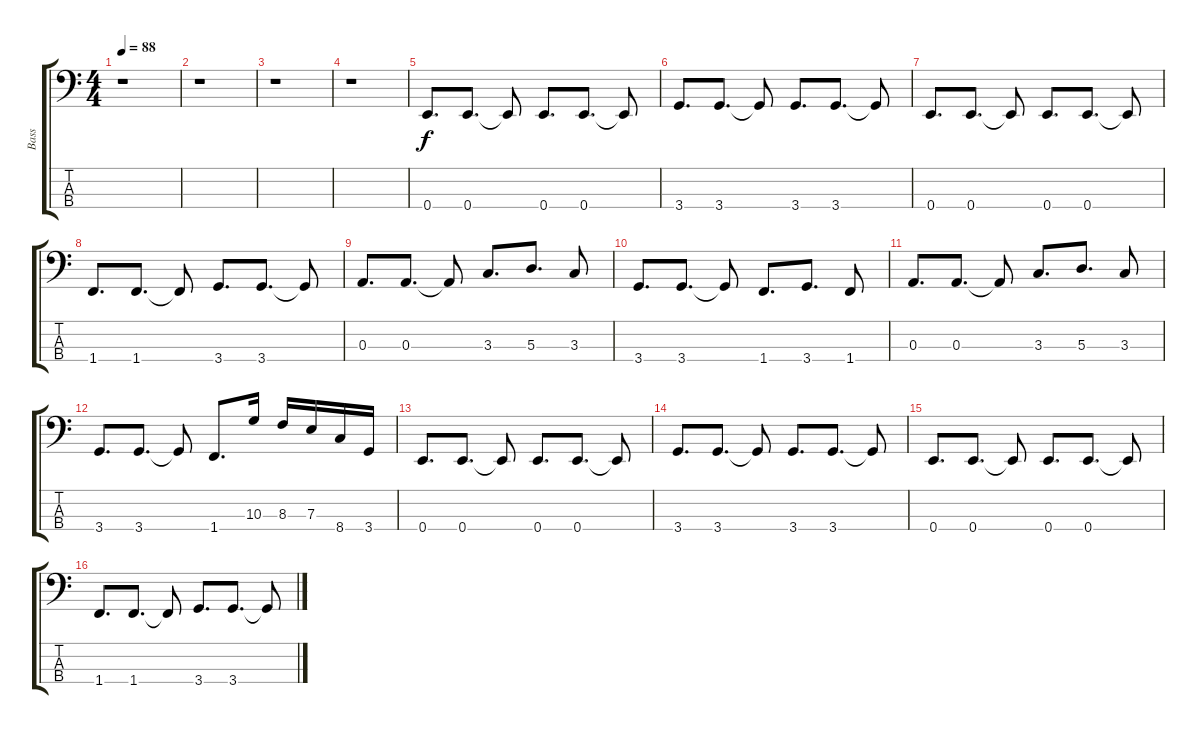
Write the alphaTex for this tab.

\track ("Bass" "Bass") {instrument electricbasspick}
\staff {score tabs}
\tuning (G2 D2 A1 E1) {hide}
\ts (4 4)
\tempo 88
\clef f4
\ks c
r.1{dy f} |
r.1 |
r.1 |
r.1 |
0.4.8{d instrument electricbassfinger} 0.4.8{d} 0.4{t}.8 0.4.8{d} 0.4.8{d} 0.4{t}.8 |
3.4.8{d} 3.4.8{d} 3.4{t}.8 3.4.8{d} 3.4.8{d} 3.4{t}.8 |
0.4.8{d} 0.4.8{d} 0.4{t}.8 0.4.8{d} 0.4.8{d} 0.4{t}.8 |
1.4.8{d} 1.4.8{d} 1.4{t}.8 3.4.8{d} 3.4.8{d} 3.4{t}.8 |
0.3.8{d} 0.3.8{d} 0.3{t}.8 3.3.8{d} 5.3.8{d} 3.3.8 |
3.4.8{d} 3.4.8{d} 3.4{t}.8 1.4.8{d} 3.4.8{d} 1.4.8 |
0.3.8{d} 0.3.8{d} 0.3{t}.8 3.3.8{d} 5.3.8{d} 3.3.8 |
3.4.8{d} 3.4.8{d} 3.4{t}.8 1.4.8{d} 10.3.16 8.3.16 7.3.16 8.4.16 3.4.16 |
0.4.8{d} 0.4.8{d} 0.4{t}.8 0.4.8{d} 0.4.8{d} 0.4{t}.8 |
3.4.8{d} 3.4.8{d} 3.4{t}.8 3.4.8{d} 3.4.8{d} 3.4{t}.8 |
0.4.8{d} 0.4.8{d} 0.4{t}.8 0.4.8{d} 0.4.8{d} 0.4{t}.8 |
1.4.8{d} 1.4.8{d} 1.4{t}.8 3.4.8{d} 3.4.8{d} 3.4{t}.8
